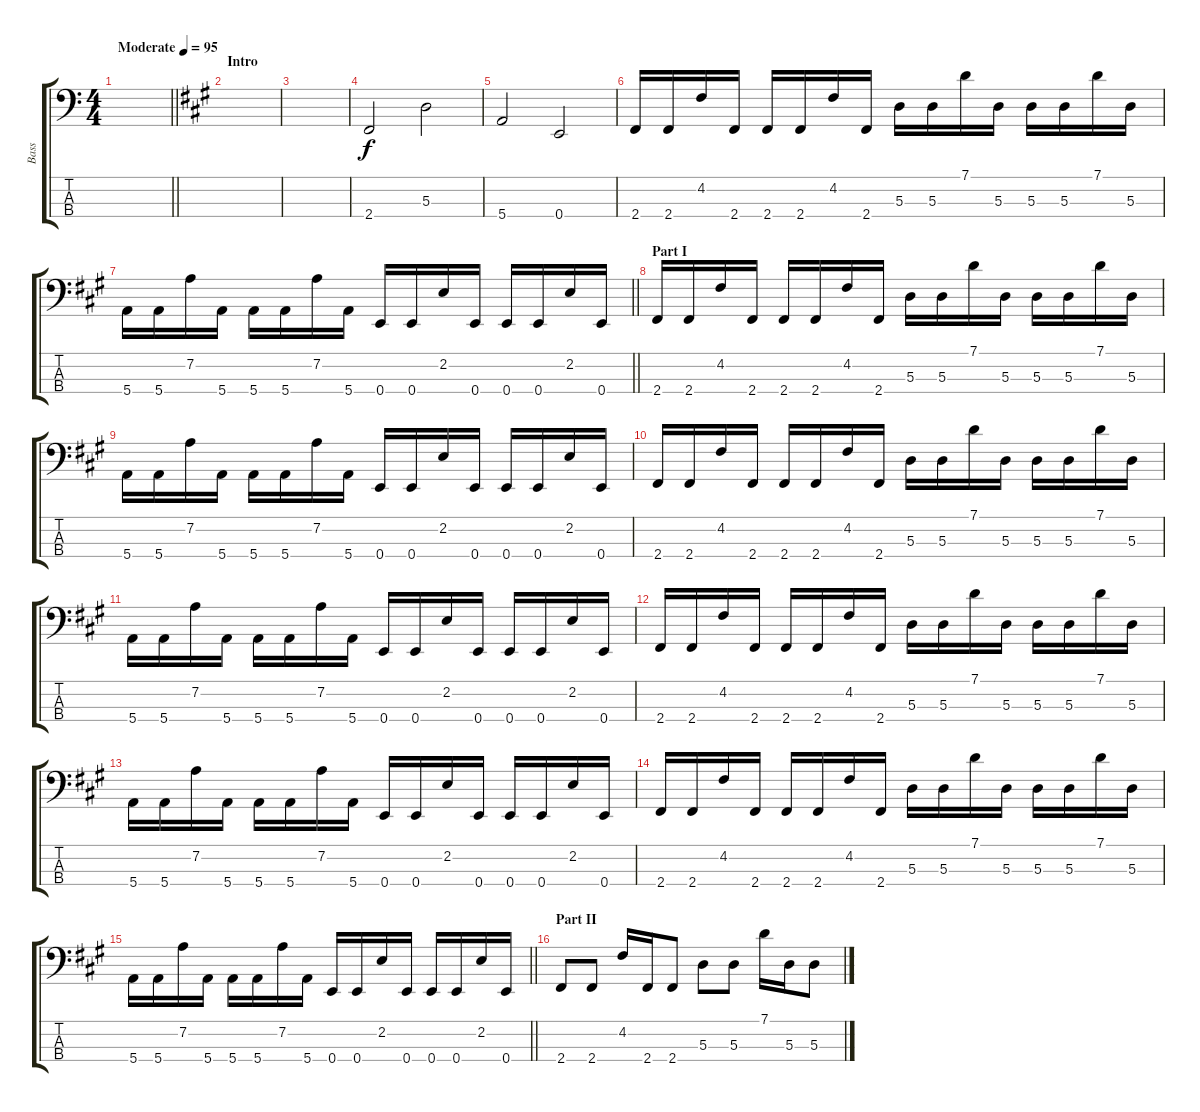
\track ("Bass" "Bass") {instrument electricbassfinger}
\staff {score tabs}
\tuning (G2 D2 A1 E1) {hide}
\ts (4 4)
\tempo (95 "Moderate")
\clef f4
\barLineRight lightlight
\ks c
|
\section ("" "Intro")
\ks a
|
|
2.4.2 5.3.2 |
5.4.2 0.4.2 |
2.4.16 2.4.16 4.2.16 2.4.16 2.4.16 2.4.16 4.2.16 2.4.16 5.3.16 5.3.16 7.1.16 5.3.16 5.3.16 5.3.16 7.1.16 5.3.16 |
\barLineRight lightlight
5.4.16 5.4.16 7.2.16 5.4.16 5.4.16 5.4.16 7.2.16 5.4.16 0.4.16 0.4.16 2.2.16 0.4.16 0.4.16 0.4.16 2.2.16 0.4.16 |
\section ("" "Part I")
2.4.16 2.4.16 4.2.16 2.4.16 2.4.16 2.4.16 4.2.16 2.4.16 5.3.16 5.3.16 7.1.16 5.3.16 5.3.16 5.3.16 7.1.16 5.3.16 |
5.4.16 5.4.16 7.2.16 5.4.16 5.4.16 5.4.16 7.2.16 5.4.16 0.4.16 0.4.16 2.2.16 0.4.16 0.4.16 0.4.16 2.2.16 0.4.16 |
2.4.16 2.4.16 4.2.16 2.4.16 2.4.16 2.4.16 4.2.16 2.4.16 5.3.16 5.3.16 7.1.16 5.3.16 5.3.16 5.3.16 7.1.16 5.3.16 |
5.4.16 5.4.16 7.2.16 5.4.16 5.4.16 5.4.16 7.2.16 5.4.16 0.4.16 0.4.16 2.2.16 0.4.16 0.4.16 0.4.16 2.2.16 0.4.16 |
2.4.16 2.4.16 4.2.16 2.4.16 2.4.16 2.4.16 4.2.16 2.4.16 5.3.16 5.3.16 7.1.16 5.3.16 5.3.16 5.3.16 7.1.16 5.3.16 |
5.4.16 5.4.16 7.2.16 5.4.16 5.4.16 5.4.16 7.2.16 5.4.16 0.4.16 0.4.16 2.2.16 0.4.16 0.4.16 0.4.16 2.2.16 0.4.16 |
2.4.16 2.4.16 4.2.16 2.4.16 2.4.16 2.4.16 4.2.16 2.4.16 5.3.16 5.3.16 7.1.16 5.3.16 5.3.16 5.3.16 7.1.16 5.3.16 |
\barLineRight lightlight
5.4.16 5.4.16 7.2.16 5.4.16 5.4.16 5.4.16 7.2.16 5.4.16 0.4.16 0.4.16 2.2.16 0.4.16 0.4.16 0.4.16 2.2.16 0.4.16 |
\section ("" "Part II")
2.4.8 2.4.8 4.2.16 2.4.16 2.4.8 5.3.8 5.3.8 7.1.16 5.3.16 5.3.8
